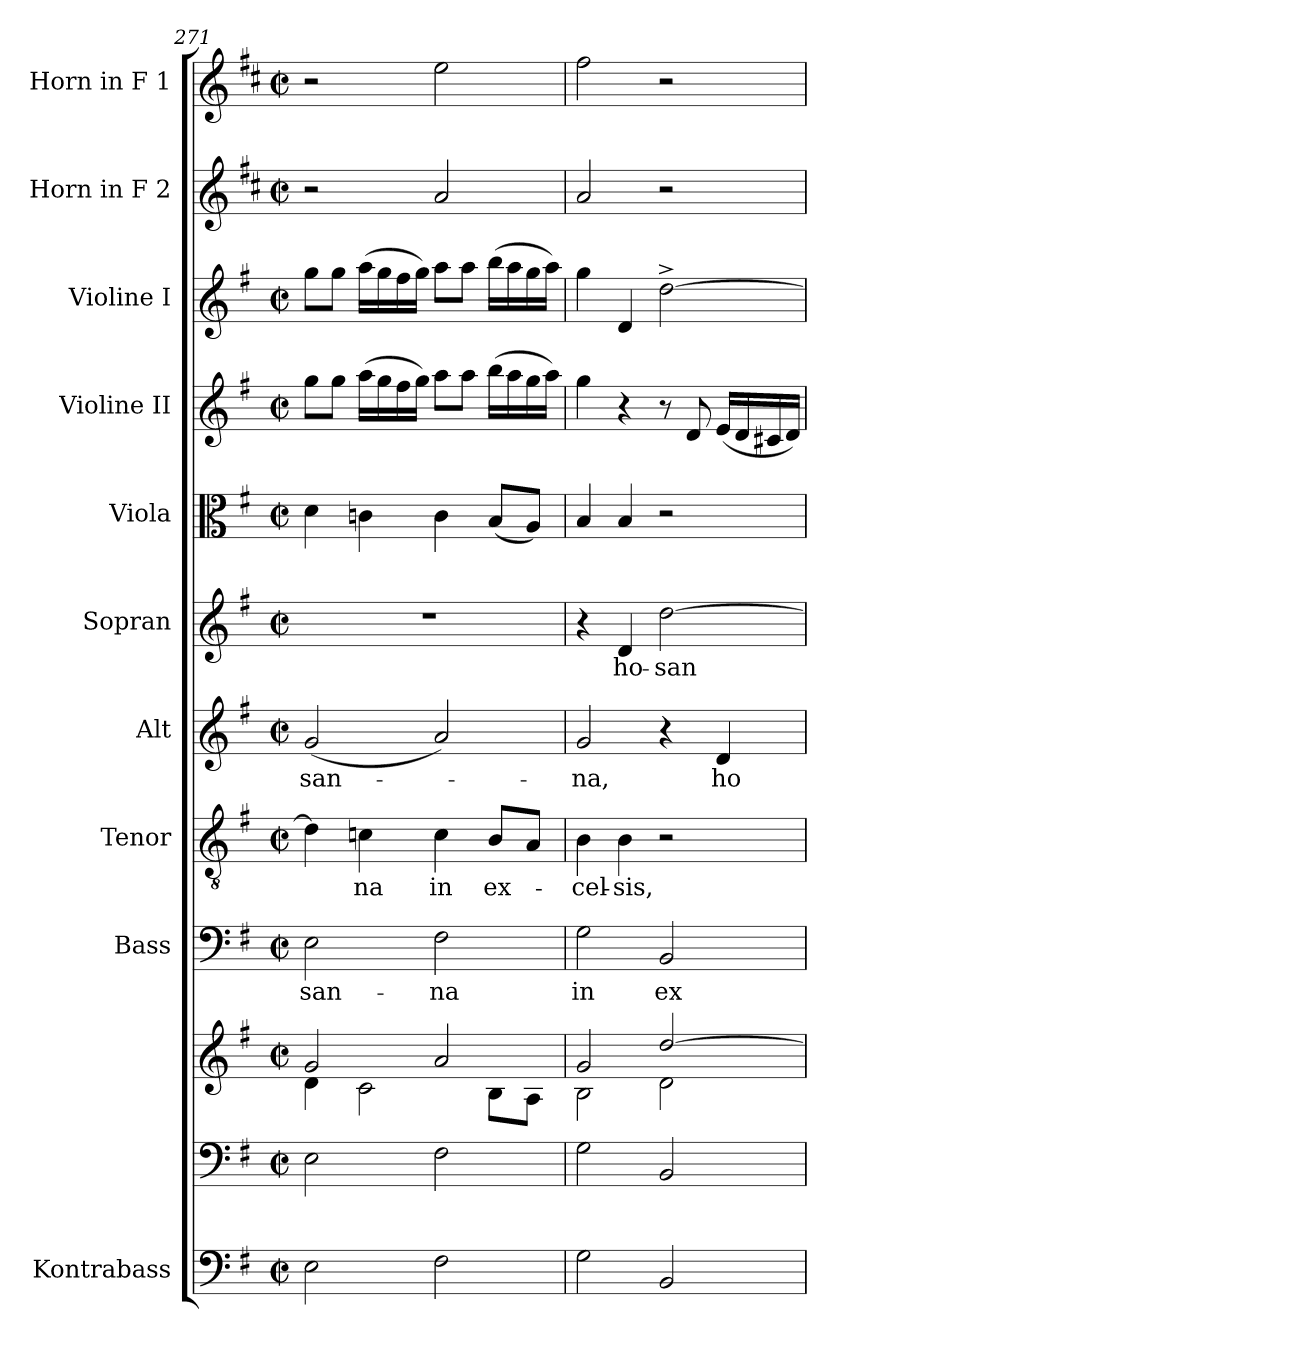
**kern	**kern	**kern	**kern	**text	**kern	**text	**kern	**text	**kern	**text	**kern	**kern	**kern	**kern	**kern
*part11	*part10	*part10	*part9	*part9	*part8	*part8	*part7	*part7	*part6	*part6	*part5	*part4	*part3	*part2	*part1
*staff12	*staff11	*staff10	*staff9	*staff9	*staff8	*staff8	*staff7	*staff7	*staff6	*staff6	*staff5	*staff4	*staff3	*staff2	*staff1
*I"Kontrabass	*	*	*I"Bass	*	*I"Tenor	*	*I"Alt	*	*I"Sopran	*	*I"Viola	*I"Violine II	*I"Violine I	*I"Horn in F 2	*I"Horn in F 1
*I'Kb.	*	*	*I'B.	*	*I'T.	*	*I'A.	*	*I'S.	*	*I'Vla.	*I'Vl. II	*I'Vl. I	*	*
*clefF4	*clefF4	*clefG2	*clefF4	*	*clefGv2	*	*clefG2	*	*clefG2	*	*clefC3	*clefG2	*clefG2	*clefG2	*clefG2
*ITrd7c12	*	*	*	*	*	*	*	*	*	*	*	*	*	*ITrd4c7	*ITrd4c7
*k[f#]	*k[f#]	*k[f#]	*k[f#]	*	*k[f#]	*	*k[f#]	*	*k[f#]	*	*k[f#]	*k[f#]	*k[f#]	*k[f#]	*k[f#]
*G:	*G:	*G:	*G:	*	*G:	*	*G:	*	*G:	*	*G:	*G:	*G:	*G:	*G:
*M2/2	*M2/2	*M2/2	*M2/2	*	*M2/2	*	*M2/2	*	*M2/2	*	*M2/2	*M2/2	*M2/2	*M2/2	*M2/2
*met(c|)	*met(c|)	*met(c|)	*met(c|)	*	*met(c|)	*	*met(c|)	*	*met(c|)	*	*met(c|)	*met(c|)	*met(c|)	*met(c|)	*met(c|)
=271	=271	=271	=271	=271	=271	=271	=271	=271	=271	=271	=271	=271	=271	=271	=271
*	*	*^	*	*	*	*	*	*	*	*	*	*	*	*	*
!	!	!	!	!	!LO:LY:b	!	!	!	!LO:LY:b	!	!	!	!	!	!	!
2EE\	2E\	2g/	4d\	2E\	-san-	4d\]	.	(<2g/	-san-	1r	.	4d\	8gg\L	8gg\L	2r	2r
.	.	.	.	.	.	.	.	.	.	.	.	.	8gg\J	8gg\J	.	.
!	!	!	!	!	!	!	!LO:LY:b	!	!	!	!	!	!	!	!	!
.	.	.	2c\	.	.	4cn\	-na	.	.	.	.	4cn\	(>16aa\LL	(>16aa\LL	.	.
.	.	.	.	.	.	.	.	.	.	.	.	.	16gg\	16gg\	.	.
.	.	.	.	.	.	.	.	.	.	.	.	.	16ff#\	16ff#\	.	.
.	.	.	.	.	.	.	.	.	.	.	.	.	16gg\JJ)	16gg\JJ)	.	.
!	!	!	!	!	!LO:LY:b	!	!LO:LY:b	!	!	!	!	!	!	!	!	!
2FF#\	2F#\	2a/	.	2F#\	-na	4c\	in	2a/)	.	.	.	4c\	8aa\L	8aa\L	2d/	2a\
.	.	.	.	.	.	.	.	.	.	.	.	.	8aa\J	8aa\J	.	.
!	!	!	!	!	!	!	!LO:LY:b	!	!	!	!	!	!	!	!	!
.	.	.	8B\L	.	.	8B/L	ex-	.	.	.	.	(<8B/L	(>16bb\LL	(>16bb\LL	.	.
.	.	.	.	.	.	.	.	.	.	.	.	.	16aa\	16aa\	.	.
.	.	.	8A\J	.	.	8A/J	.	.	.	.	.	8A/J)	16gg\	16gg\	.	.
.	.	.	.	.	.	.	.	.	.	.	.	.	16aa\JJ)	16aa\JJ)	.	.
=272	=272	=272	=272	=272	=272	=272	=272	=272	=272	=272	=272	=272	=272	=272	=272	=272
!	!	!	!	!	!LO:LY:b	!	!LO:LY:b	!	!LO:LY:b	!	!	!	!	!	!	!
2GG\	2G\	2g/	2B\	2G\	in	4B\	-cel-	2g/	-na,	4r	.	4B/	4gg\	4gg\	2d/	2b\
!	!	!	!	!	!	!	!LO:LY:b	!	!	!	!LO:LY:b	!	!	!	!	!
.	.	.	.	.	.	4B\	-sis,	.	.	4d/	ho-	4B/	4r	4d/	.	.
!	!	!	!	!	!LO:LY:b	!	!	!	!	!	!LO:LY:b	!	!	!	!	!
2BBB/	2BB/	[>2dd/	2d\	2BB/	ex-	2r	.	4r	.	[2dd\	-san-	2r	8r	[2dd^>\	2r	2r
.	.	.	.	.	.	.	.	.	.	.	.	.	8d/	.	.	.
!	!	!	!	!	!	!	!	!	!LO:LY:b	!	!	!	!	!	!	!
.	.	.	.	.	.	.	.	4d/	ho-	.	.	.	(<16e/LL	.	.	.
.	.	.	.	.	.	.	.	.	.	.	.	.	16d/	.	.	.
.	.	.	.	.	.	.	.	.	.	.	.	.	16c#X/	.	.	.
.	.	.	.	.	.	.	.	.	.	.	.	.	16d/JJ)	.	.	.
*	*	*v	*v	*	*	*	*	*	*	*	*	*	*	*	*	*
=	=	=	=	=	=	=	=	=	=	=	=	=	=	=	=
*-	*-	*-	*-	*-	*-	*-	*-	*-	*-	*-	*-	*-	*-	*-	*-
